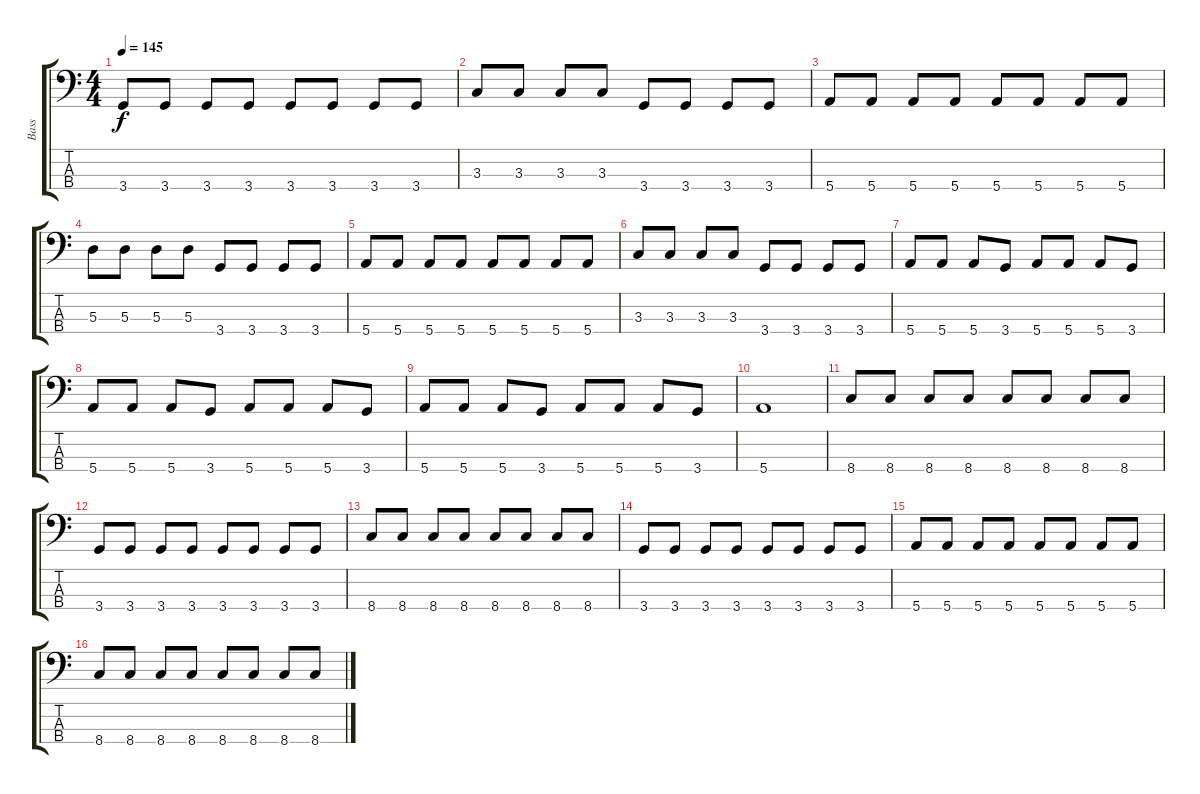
\track ("Bass" "Bass") {instrument electricbasspick}
\staff {score tabs}
\tuning (G2 D2 A1 E1) {hide}
\ts (4 4)
\tempo 145
\clef f4
\ks c
3.4.8{dy f} 3.4.8 3.4.8 3.4.8 3.4.8 3.4.8 3.4.8 3.4.8 |
3.3.8 3.3.8 3.3.8 3.3.8 3.4.8 3.4.8 3.4.8 3.4.8 |
5.4.8 5.4.8 5.4.8 5.4.8 5.4.8 5.4.8 5.4.8 5.4.8 |
5.3.8 5.3.8 5.3.8 5.3.8 3.4.8 3.4.8 3.4.8 3.4.8 |
5.4.8 5.4.8 5.4.8 5.4.8 5.4.8 5.4.8 5.4.8 5.4.8 |
3.3.8 3.3.8 3.3.8 3.3.8 3.4.8 3.4.8 3.4.8 3.4.8 |
5.4.8 5.4.8 5.4.8 3.4.8 5.4.8 5.4.8 5.4.8 3.4.8 |
5.4.8 5.4.8 5.4.8 3.4.8 5.4.8 5.4.8 5.4.8 3.4.8 |
5.4.8 5.4.8 5.4.8 3.4.8 5.4.8 5.4.8 5.4.8 3.4.8 |
5.4.1 |
8.4.8 8.4.8 8.4.8 8.4.8 8.4.8 8.4.8 8.4.8 8.4.8 |
3.4.8 3.4.8 3.4.8 3.4.8 3.4.8 3.4.8 3.4.8 3.4.8 |
8.4.8 8.4.8 8.4.8 8.4.8 8.4.8 8.4.8 8.4.8 8.4.8 |
3.4.8 3.4.8 3.4.8 3.4.8 3.4.8 3.4.8 3.4.8 3.4.8 |
5.4.8 5.4.8 5.4.8 5.4.8 5.4.8 5.4.8 5.4.8 5.4.8 |
8.4.8 8.4.8 8.4.8 8.4.8 8.4.8 8.4.8 8.4.8 8.4.8
